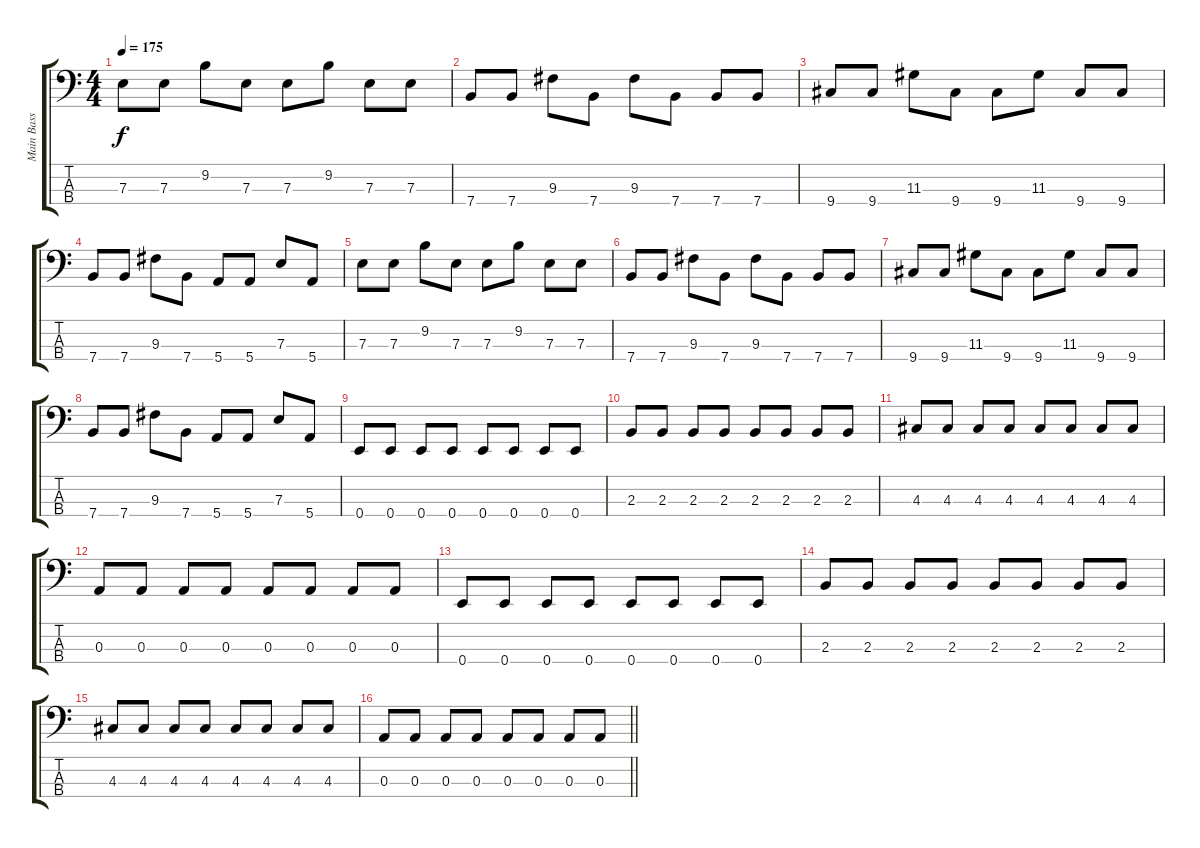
\track ("Main Bass" "Main Bass") {instrument electricbasspick}
\staff {score tabs}
\tuning (G2 D2 A1 E1) {hide}
\ts (4 4)
\tempo 175
\clef f4
\ks c
7.3.8{dy f} 7.3.8 9.2.8 7.3.8 7.3.8 9.2.8 7.3.8 7.3.8 |
7.4.8 7.4.8 9.3.8 7.4.8 9.3.8 7.4.8 7.4.8 7.4.8 |
9.4.8 9.4.8 11.3.8 9.4.8 9.4.8 11.3.8 9.4.8 9.4.8 |
7.4.8 7.4.8 9.3.8 7.4.8 5.4.8 5.4.8 7.3.8 5.4.8 |
7.3.8 7.3.8 9.2.8 7.3.8 7.3.8 9.2.8 7.3.8 7.3.8 |
7.4.8 7.4.8 9.3.8 7.4.8 9.3.8 7.4.8 7.4.8 7.4.8 |
9.4.8 9.4.8 11.3.8 9.4.8 9.4.8 11.3.8 9.4.8 9.4.8 |
7.4.8 7.4.8 9.3.8 7.4.8 5.4.8 5.4.8 7.3.8 5.4.8 |
0.4.8{volume 16 instrument electricbassfinger} 0.4.8 0.4.8 0.4.8 0.4.8 0.4.8 0.4.8 0.4.8 |
2.3.8 2.3.8 2.3.8 2.3.8 2.3.8 2.3.8 2.3.8 2.3.8 |
4.3.8 4.3.8 4.3.8 4.3.8 4.3.8 4.3.8 4.3.8 4.3.8 |
0.3.8 0.3.8 0.3.8 0.3.8 0.3.8 0.3.8 0.3.8 0.3.8 |
0.4.8 0.4.8 0.4.8 0.4.8 0.4.8 0.4.8 0.4.8 0.4.8 |
2.3.8 2.3.8 2.3.8 2.3.8 2.3.8 2.3.8 2.3.8 2.3.8 |
4.3.8 4.3.8 4.3.8 4.3.8 4.3.8 4.3.8 4.3.8 4.3.8 |
\barLineRight lightlight
0.3.8 0.3.8 0.3.8 0.3.8 0.3.8 0.3.8 0.3.8 0.3.8
